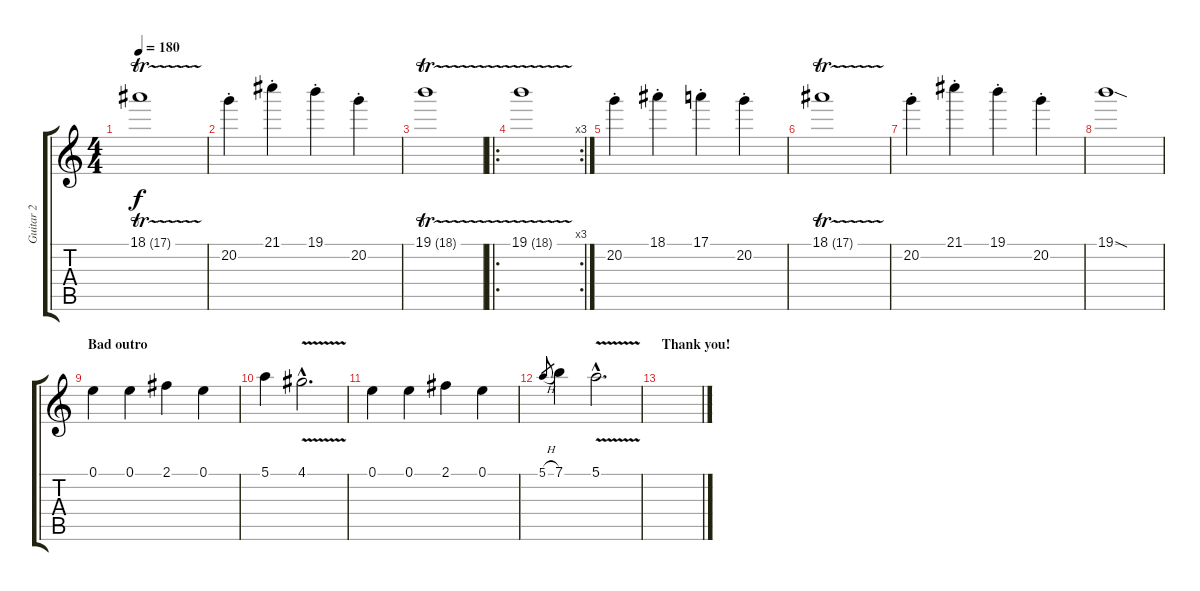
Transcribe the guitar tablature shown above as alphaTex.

\track ("Guitar 2" "Guitar 2") {instrument distortionguitar}
\staff {score tabs}
\tuning (E4 B3 G3 D3 A2 E2) {hide}
\ts (4 4)
\tempo 180
\clef g2
\ks c
18.1{tr (17 16)}.1{dy f} |
20.2{st}.4 21.1{st}.4 19.1{st}.4 20.2{st}.4 |
19.1{tr (18 16)}.1 |
\ro
\rc 3
19.1{tr (18 16)}.1 |
20.2{st}.4 18.1{st}.4 17.1{st}.4 20.2{st}.4 |
18.1{tr (17 16)}.1 |
20.2{st}.4 21.1{st}.4 19.1{st}.4 20.2{st}.4 |
19.1{sod}.1 |
\section ("" "Bad outro")
0.1.4 0.1.4 2.1.4 0.1.4 |
5.1.4 4.1{v hac}.2{d} |
0.1.4 0.1.4 2.1.4 0.1.4 |
5.1{h}.8{gr} 7.1.4 5.1{v hac}.2{d} |
\section ("" "Thank you!")
